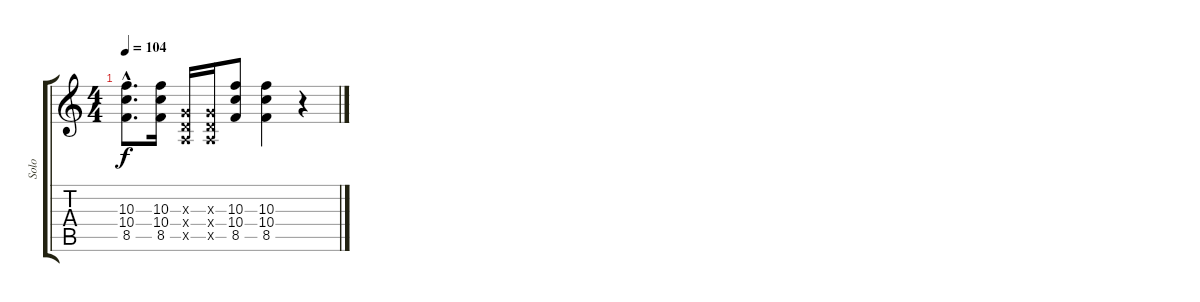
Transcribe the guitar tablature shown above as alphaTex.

\track ("Solo" "Solo") {instrument overdrivenguitar}
\staff {score tabs}
\tuning (E4 B3 G3 D3 A2 E2) {hide}
\ts (4 4)
\tempo 104
\clef g2
\ks c
(10.3{hac} 10.4{hac} 8.5{hac}).8{d dy f} (10.3 10.4 8.5).16 (0.3{x} 0.4{x} 0.5{x}).16 (0.3{x} 0.4{x} 0.5{x}).16 (10.3 10.4 8.5).8 (10.3 10.4 8.5).4 r.4
